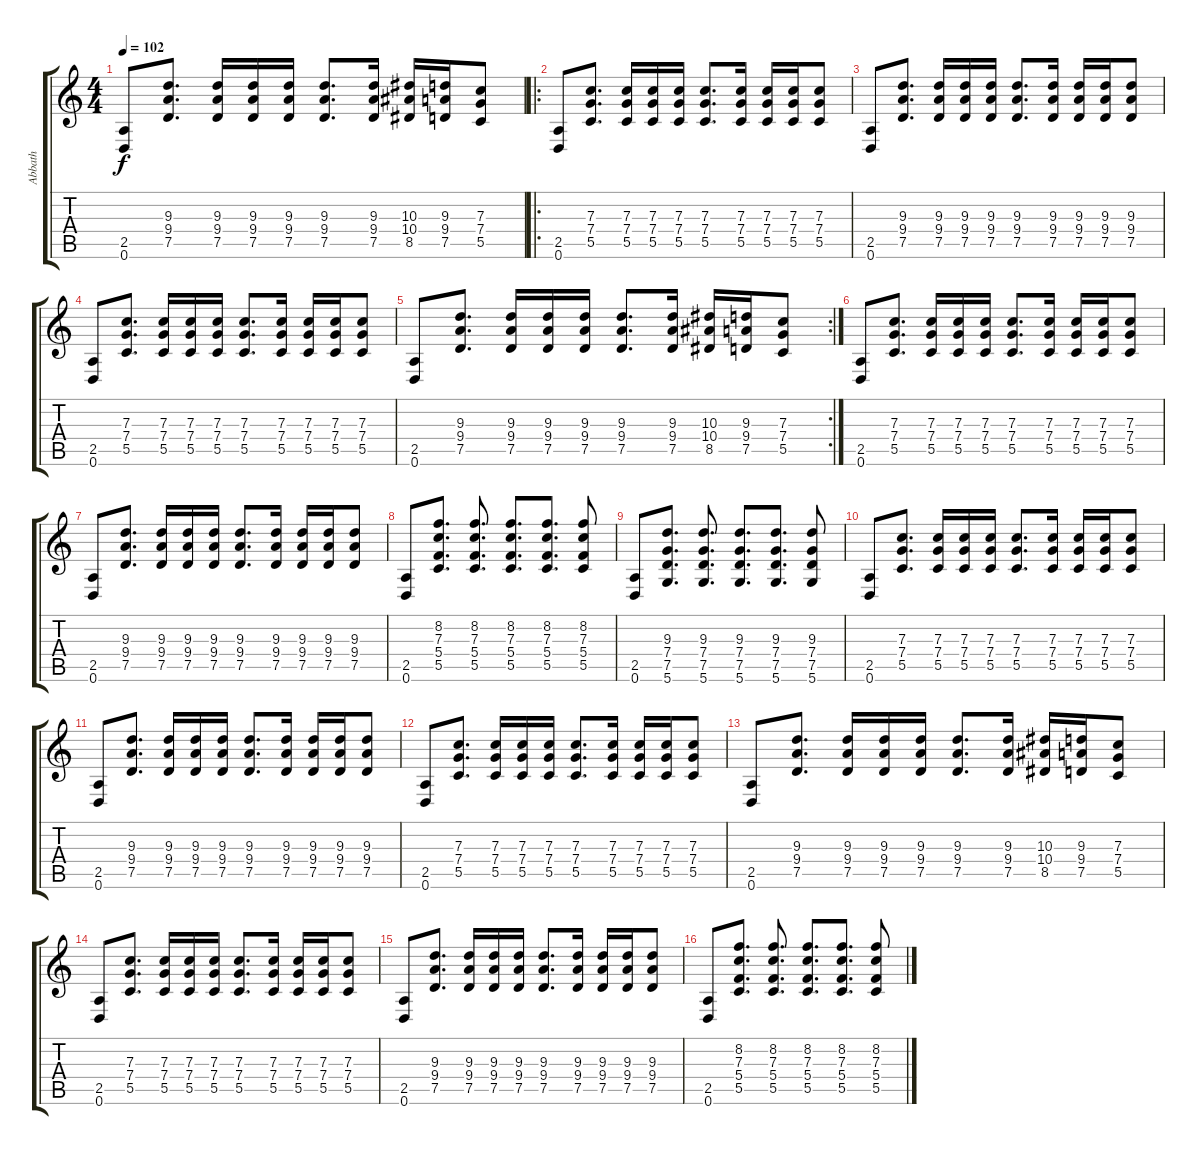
\track ("Abbath" "Abbath") {instrument distortionguitar}
\staff {score tabs}
\tuning (D4 A3 F3 C3 G2 D2) {hide}
\ts (4 4)
\tempo 102
\clef g2
\ks c
(2.5 0.6).8{dy f} (9.3 9.4 7.5).8{d} (9.3 9.4 7.5).16 (9.3 9.4 7.5).16 (9.3 9.4 7.5).16 (9.3 9.4 7.5).8{d} (9.3 9.4 7.5).16 (10.3 10.4 8.5).16 (9.3 9.4 7.5).16 (7.3 7.4 5.5).8 |
\ro
(2.5 0.6).8 (7.3 7.4 5.5).8{d} (7.3 7.4 5.5).16 (7.3 7.4 5.5).16 (7.3 7.4 5.5).16 (7.3 7.4 5.5).8{d} (7.3 7.4 5.5).16 (7.3 7.4 5.5).16 (7.3 7.4 5.5).16 (7.3 7.4 5.5).8 |
(2.5 0.6).8 (9.3 9.4 7.5).8{d} (9.3 9.4 7.5).16 (9.3 9.4 7.5).16 (9.3 9.4 7.5).16 (9.3 9.4 7.5).8{d} (9.3 9.4 7.5).16 (9.3 9.4 7.5).16 (9.3 9.4 7.5).16 (9.3 9.4 7.5).8 |
(2.5 0.6).8 (7.3 7.4 5.5).8{d} (7.3 7.4 5.5).16 (7.3 7.4 5.5).16 (7.3 7.4 5.5).16 (7.3 7.4 5.5).8{d} (7.3 7.4 5.5).16 (7.3 7.4 5.5).16 (7.3 7.4 5.5).16 (7.3 7.4 5.5).8 |
\rc 2
(2.5 0.6).8 (9.3 9.4 7.5).8{d} (9.3 9.4 7.5).16 (9.3 9.4 7.5).16 (9.3 9.4 7.5).16 (9.3 9.4 7.5).8{d} (9.3 9.4 7.5).16 (10.3 10.4 8.5).16 (9.3 9.4 7.5).16 (7.3 7.4 5.5).8 |
(2.5 0.6).8 (7.3 7.4 5.5).8{d} (7.3 7.4 5.5).16 (7.3 7.4 5.5).16 (7.3 7.4 5.5).16 (7.3 7.4 5.5).8{d} (7.3 7.4 5.5).16 (7.3 7.4 5.5).16 (7.3 7.4 5.5).16 (7.3 7.4 5.5).8 |
(2.5 0.6).8 (9.3 9.4 7.5).8{d} (9.3 9.4 7.5).16 (9.3 9.4 7.5).16 (9.3 9.4 7.5).16 (9.3 9.4 7.5).8{d} (9.3 9.4 7.5).16 (9.3 9.4 7.5).16 (9.3 9.4 7.5).16 (9.3 9.4 7.5).8 |
(2.5 0.6).8 (8.2 7.3 5.4 5.5).8{d} (8.2 7.3 5.4 5.5).8{d} (8.2 7.3 5.4 5.5).8{d} (8.2 7.3 5.4 5.5).8{d} (8.2 7.3 5.4 5.5).8 |
(2.5 0.6).8 (9.3 7.4 7.5 5.6).8{d} (9.3 7.4 7.5 5.6).8{d} (9.3 7.4 7.5 5.6).8{d} (9.3 7.4 7.5 5.6).8{d} (9.3 7.4 7.5 5.6).8 |
(2.5 0.6).8 (7.3 7.4 5.5).8{d} (7.3 7.4 5.5).16 (7.3 7.4 5.5).16 (7.3 7.4 5.5).16 (7.3 7.4 5.5).8{d} (7.3 7.4 5.5).16 (7.3 7.4 5.5).16 (7.3 7.4 5.5).16 (7.3 7.4 5.5).8 |
(2.5 0.6).8 (9.3 9.4 7.5).8{d} (9.3 9.4 7.5).16 (9.3 9.4 7.5).16 (9.3 9.4 7.5).16 (9.3 9.4 7.5).8{d} (9.3 9.4 7.5).16 (9.3 9.4 7.5).16 (9.3 9.4 7.5).16 (9.3 9.4 7.5).8 |
(2.5 0.6).8 (7.3 7.4 5.5).8{d} (7.3 7.4 5.5).16 (7.3 7.4 5.5).16 (7.3 7.4 5.5).16 (7.3 7.4 5.5).8{d} (7.3 7.4 5.5).16 (7.3 7.4 5.5).16 (7.3 7.4 5.5).16 (7.3 7.4 5.5).8 |
(2.5 0.6).8 (9.3 9.4 7.5).8{d} (9.3 9.4 7.5).16 (9.3 9.4 7.5).16 (9.3 9.4 7.5).16 (9.3 9.4 7.5).8{d} (9.3 9.4 7.5).16 (10.3 10.4 8.5).16 (9.3 9.4 7.5).16 (7.3 7.4 5.5).8 |
(2.5 0.6).8 (7.3 7.4 5.5).8{d} (7.3 7.4 5.5).16 (7.3 7.4 5.5).16 (7.3 7.4 5.5).16 (7.3 7.4 5.5).8{d} (7.3 7.4 5.5).16 (7.3 7.4 5.5).16 (7.3 7.4 5.5).16 (7.3 7.4 5.5).8 |
(2.5 0.6).8 (9.3 9.4 7.5).8{d} (9.3 9.4 7.5).16 (9.3 9.4 7.5).16 (9.3 9.4 7.5).16 (9.3 9.4 7.5).8{d} (9.3 9.4 7.5).16 (9.3 9.4 7.5).16 (9.3 9.4 7.5).16 (9.3 9.4 7.5).8 |
(2.5 0.6).8 (8.2 7.3 5.4 5.5).8{d} (8.2 7.3 5.4 5.5).8{d} (8.2 7.3 5.4 5.5).8{d} (8.2 7.3 5.4 5.5).8{d} (8.2 7.3 5.4 5.5).8
